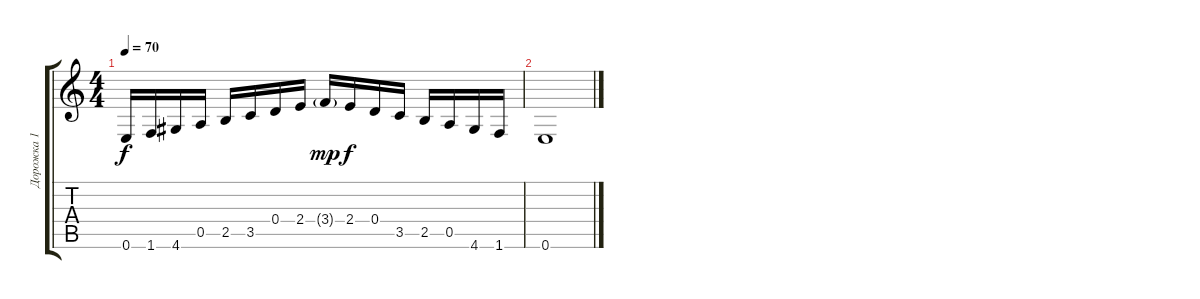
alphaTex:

\track ("Дорожка 1" "Дорожка 1") {instrument distortionguitar}
\staff {score tabs}
\tuning (E4 B3 G3 D3 A2 E2) {hide}
\ts (4 4)
\tempo 70
\clef g2
\ks c
0.6.16{dy f instrument distortionguitar} 1.6.16 4.6.16 0.5.16 2.5.16 3.5.16 0.4.16 2.4.16 3.4{g}.16{dy mp} 2.4.16{dy f} 0.4.16 3.5.16 2.5.16 0.5.16 4.6.16 1.6.16 |
0.6.1
